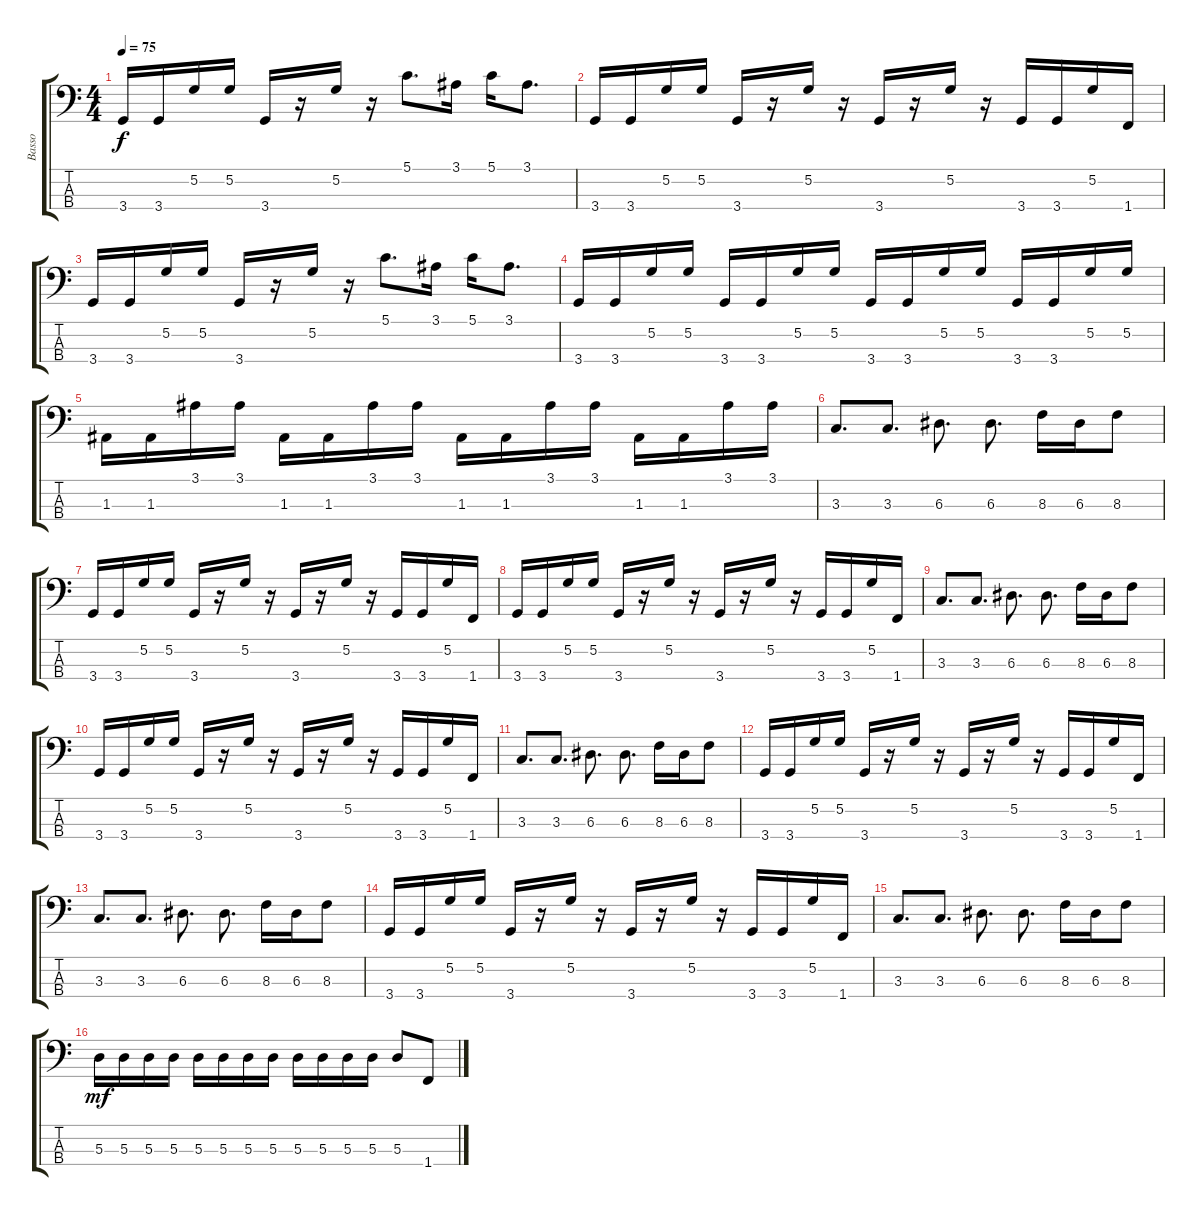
\track ("Basso" "Basso") {instrument electricbassfinger}
\staff {score tabs}
\tuning (G2 D2 A1 E1) {hide}
\ts (4 4)
\tempo 75
\clef f4
\ks c
3.4.16{dy f} 3.4.16 5.2.16 5.2.16 3.4.16 r.16 5.2.16 r.16 5.1.8{d} 3.1.16 5.1.16 3.1.8{d} |
3.4.16 3.4.16 5.2.16 5.2.16 3.4.16 r.16 5.2.16 r.16 3.4.16 r.16 5.2.16 r.16 3.4.16 3.4.16 5.2.16 1.4.16 |
3.4.16 3.4.16 5.2.16 5.2.16 3.4.16 r.16 5.2.16 r.16 5.1.8{d} 3.1.16 5.1.16 3.1.8{d} |
3.4.16 3.4.16 5.2.16 5.2.16 3.4.16 3.4.16 5.2.16 5.2.16 3.4.16 3.4.16 5.2.16 5.2.16 3.4.16 3.4.16 5.2.16 5.2.16 |
1.3.16 1.3.16 3.1.16 3.1.16 1.3.16 1.3.16 3.1.16 3.1.16 1.3.16 1.3.16 3.1.16 3.1.16 1.3.16 1.3.16 3.1.16 3.1.16 |
3.3.8{d} 3.3.8{d} 6.3.8{d} 6.3.8{d} 8.3.16 6.3.16 8.3.8 |
3.4.16 3.4.16 5.2.16 5.2.16 3.4.16 r.16 5.2.16 r.16 3.4.16 r.16 5.2.16 r.16 3.4.16 3.4.16 5.2.16 1.4.16 |
3.4.16 3.4.16 5.2.16 5.2.16 3.4.16 r.16 5.2.16 r.16 3.4.16 r.16 5.2.16 r.16 3.4.16 3.4.16 5.2.16 1.4.16 |
3.3.8{d} 3.3.8{d} 6.3.8{d} 6.3.8{d} 8.3.16 6.3.16 8.3.8 |
3.4.16 3.4.16 5.2.16 5.2.16 3.4.16 r.16 5.2.16 r.16 3.4.16 r.16 5.2.16 r.16 3.4.16 3.4.16 5.2.16 1.4.16 |
3.3.8{d} 3.3.8{d} 6.3.8{d} 6.3.8{d} 8.3.16 6.3.16 8.3.8 |
3.4.16 3.4.16 5.2.16 5.2.16 3.4.16 r.16 5.2.16 r.16 3.4.16 r.16 5.2.16 r.16 3.4.16 3.4.16 5.2.16 1.4.16 |
3.3.8{d} 3.3.8{d} 6.3.8{d} 6.3.8{d} 8.3.16 6.3.16 8.3.8 |
3.4.16 3.4.16 5.2.16 5.2.16 3.4.16 r.16 5.2.16 r.16 3.4.16 r.16 5.2.16 r.16 3.4.16 3.4.16 5.2.16 1.4.16 |
3.3.8{d} 3.3.8{d} 6.3.8{d} 6.3.8{d} 8.3.16 6.3.16 8.3.8 |
5.3.16{dy mf} 5.3.16 5.3.16 5.3.16 5.3.16 5.3.16 5.3.16 5.3.16 5.3.16 5.3.16 5.3.16 5.3.16 5.3.8 1.4.8
